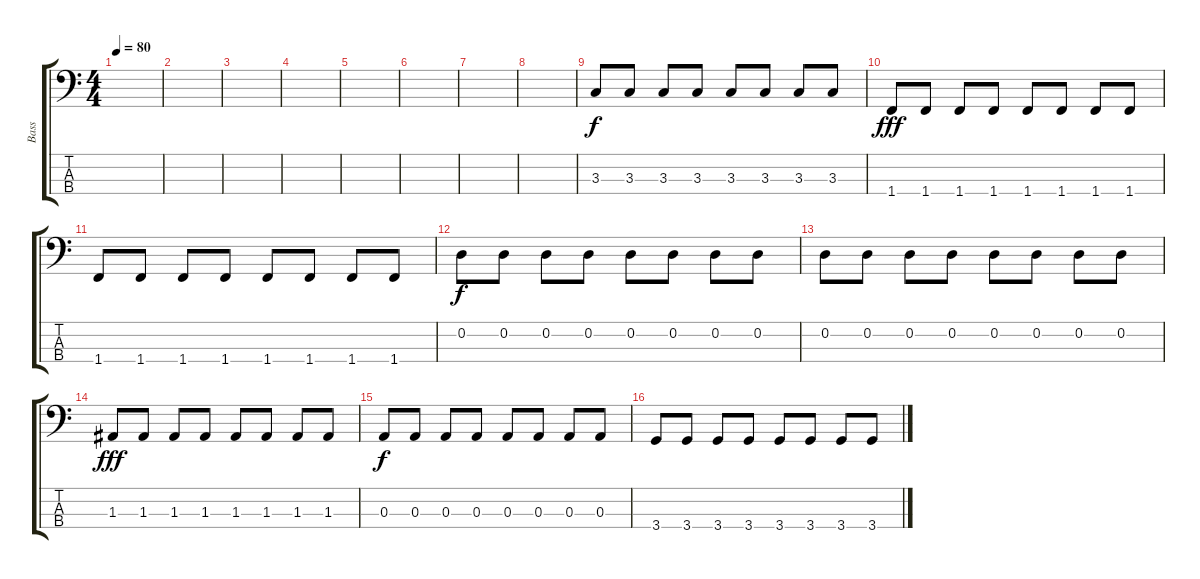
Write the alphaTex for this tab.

\track ("Bass" "Bass") {instrument electricbassfinger}
\staff {score tabs}
\tuning (G2 D2 A1 E1) {hide}
\ts (4 4)
\tempo 80
\clef f4
\ks c
|
|
|
|
|
|
|
|
3.3.8 3.3.8 3.3.8 3.3.8 3.3.8 3.3.8 3.3.8 3.3.8 |
1.4.8{dy fff} 1.4.8 1.4.8 1.4.8 1.4.8 1.4.8 1.4.8 1.4.8 |
1.4.8 1.4.8 1.4.8 1.4.8 1.4.8 1.4.8 1.4.8 1.4.8 |
0.2.8{dy f} 0.2.8 0.2.8 0.2.8 0.2.8 0.2.8 0.2.8 0.2.8 |
0.2.8 0.2.8 0.2.8 0.2.8 0.2.8 0.2.8 0.2.8 0.2.8 |
1.3.8{dy fff} 1.3.8 1.3.8 1.3.8 1.3.8 1.3.8 1.3.8 1.3.8 |
0.3.8{dy f} 0.3.8 0.3.8 0.3.8 0.3.8 0.3.8 0.3.8 0.3.8 |
3.4.8 3.4.8 3.4.8 3.4.8 3.4.8 3.4.8 3.4.8 3.4.8
